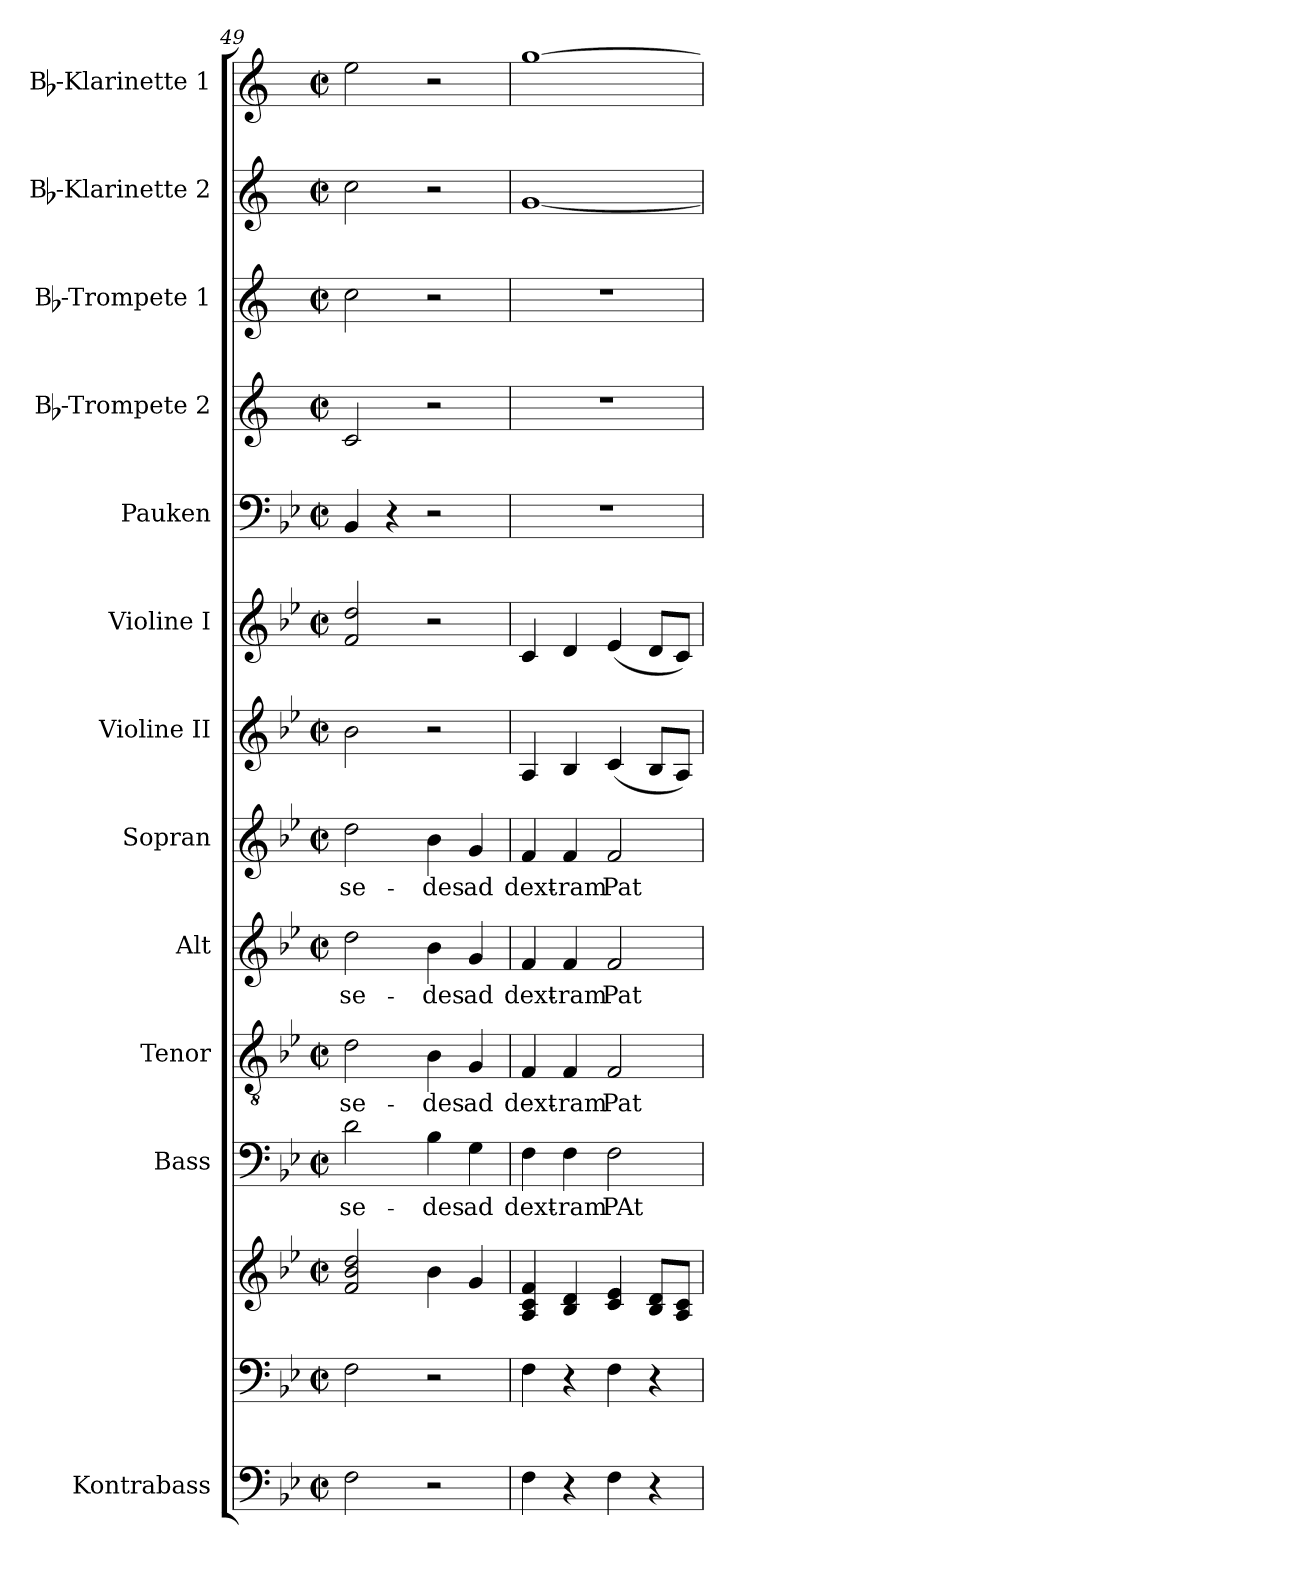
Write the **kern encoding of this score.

**kern	**kern	**kern	**kern	**text	**kern	**text	**kern	**text	**kern	**text	**kern	**kern	**kern	**kern	**kern	**kern	**kern
*part13	*part12	*part12	*part11	*part11	*part10	*part10	*part9	*part9	*part8	*part8	*part7	*part6	*part5	*part4	*part3	*part2	*part1
*staff14	*staff13	*staff12	*staff11	*staff11	*staff10	*staff10	*staff9	*staff9	*staff8	*staff8	*staff7	*staff6	*staff5	*staff4	*staff3	*staff2	*staff1
*I"Kontrabass	*	*	*I"Bass	*	*I"Tenor	*	*I"Alt	*	*I"Sopran	*	*I"Violine II	*I"Violine I	*I"Pauken	*I"Bb-Trompete 2	*I"Bb-Trompete 1	*I"Bb-Klarinette 2	*I"Bb-Klarinette 1
*I'Kb.	*	*	*I'B.	*	*I'T.	*	*I'A.	*	*I'S.	*	*I'Vl. II	*I'Vl. I	*I'Pk.	*I'Bb Trp. 2	*I'Bb Trp. 1	*I'Bb Kl. 2	*I'Bb Kl. 1
!!LO:PB:g=z
*clefF4	*clefF4	*clefG2	*clefF4	*	*clefGv2	*	*clefG2	*	*clefG2	*	*clefG2	*clefG2	*clefF4	*clefG2	*clefG2	*clefG2	*clefG2
*ITrd7c12	*	*	*	*	*	*	*	*	*	*	*	*	*	*ITrd1c2	*ITrd1c2	*ITrd1c2	*ITrd1c2
*k[b-e-]	*k[b-e-]	*k[b-e-]	*k[b-e-]	*	*k[b-e-]	*	*k[b-e-]	*	*k[b-e-]	*	*k[b-e-]	*k[b-e-]	*k[b-e-]	*k[b-e-]	*k[b-e-]	*k[b-e-]	*k[b-e-]
*B-:	*B-:	*B-:	*B-:	*	*B-:	*	*B-:	*	*B-:	*	*B-:	*B-:	*B-:	*B-:	*B-:	*B-:	*B-:
*M2/2	*M2/2	*M2/2	*M2/2	*	*M2/2	*	*M2/2	*	*M2/2	*	*M2/2	*M2/2	*M2/2	*M2/2	*M2/2	*M2/2	*M2/2
*met(c|)	*met(c|)	*met(c|)	*met(c|)	*	*met(c|)	*	*met(c|)	*	*met(c|)	*	*met(c|)	*met(c|)	*met(c|)	*met(c|)	*met(c|)	*met(c|)	*met(c|)
=49	=49	=49	=49	=49	=49	=49	=49	=49	=49	=49	=49	=49	=49	=49	=49	=49	=49
!	!	!	!	!LO:LY:b	!	!LO:LY:b	!	!LO:LY:b	!	!LO:LY:b	!	!	!	!	!	!	!
2FF\	2F\	2f/ 2b-/ 2dd/	2d\	se-	2d\	se-	2dd\	se-	2dd\	se-	2b-\	2f/ 2dd/	4BB-/	2B-/	2b-\	2b-\	2dd\
.	.	.	.	.	.	.	.	.	.	.	.	.	4r	.	.	.	.
!	!	!	!	!LO:LY:b	!	!LO:LY:b	!	!LO:LY:b	!	!LO:LY:b	!	!	!	!	!	!	!
2r	2r	4b-\	4B-\	-des	4B-\	-des	4b-\	-des	4b-\	-des	2r	2r	2r	2r	2r	2r	2r
!	!	!	!	!LO:LY:b	!	!LO:LY:b	!	!LO:LY:b	!	!LO:LY:b	!	!	!	!	!	!	!
.	.	4g/	4G\	ad	4G/	ad	4g/	ad	4g/	ad	.	.	.	.	.	.	.
=50	=50	=50	=50	=50	=50	=50	=50	=50	=50	=50	=50	=50	=50	=50	=50	=50	=50
!	!	!	!	!LO:LY:b	!	!LO:LY:b	!	!LO:LY:b	!	!LO:LY:b	!	!	!	!	!	!	!
4FF\	4F\	4A/ 4c/ 4f/	4F\	dext-	4F/	dext-	4f/	dext-	4f/	dext-	4A/	4c/	1r	1r	1r	[1f	[1ff
!	!	!	!	!LO:LY:b	!	!LO:LY:b	!	!LO:LY:b	!	!LO:LY:b	!	!	!	!	!	!	!
4r	4r	4B-/ 4d/	4F\	-ram	4F/	-ram	4f/	-ram	4f/	-ram	4B-/	4d/	.	.	.	.	.
!	!	!	!	!LO:LY:b	!	!LO:LY:b	!	!LO:LY:b	!	!LO:LY:b	!	!	!	!	!	!	!
4FF\	4F\	4c/ 4e-/	2F\	PAt-	2F/	Pat-	2f/	Pat-	2f/	Pat-	(<4c/	(<4e-/	.	.	.	.	.
4r	4r	8B-/ 8d/L	.	.	.	.	.	.	.	.	8B-/L	8d/L	.	.	.	.	.
.	.	8A/ 8c/J	.	.	.	.	.	.	.	.	8A/J)	8c/J)	.	.	.	.	.
=	=	=	=	=	=	=	=	=	=	=	=	=	=	=	=	=	=
*-	*-	*-	*-	*-	*-	*-	*-	*-	*-	*-	*-	*-	*-	*-	*-	*-	*-
